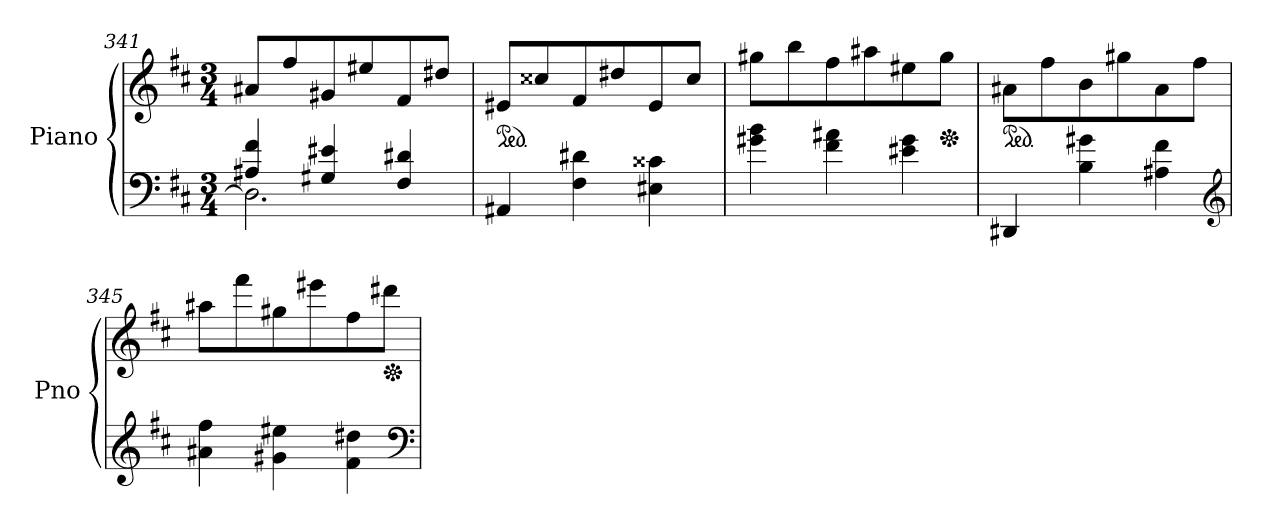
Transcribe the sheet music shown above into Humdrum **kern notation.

**kern	**kern
*part1	*part1
*staff2	*staff1
*I"Piano	*
*I'Pno	*
!!LO:PB:g=z
*clefF4	*clefG2
*k[f#c#]	*k[f#c#]
*D:	*D:
*M3/4	*M3/4
=341	=341
*^	*
4A#X/ 4f#/	2.D#\]	8a#X/L
.	.	8ff#/
4G#X/ 4e#X/	.	8g#X/
.	.	8ee#X/
4F#/ 4d#X/	.	8f#/
.	.	8dd#X/J
*v	*v	*
!!LO:PB:g=z
=342	=342
*	*ped
4AA#X/	8e#X/L
.	8cc##X/
4F#\ 4d#X\	8f#/
.	8dd#X/
4E#X\ 4c##X\	8e#/
.	8cc##/J
=343	=343
4g#X\ 4b\	8gg#X\L
.	8bb\
4f#\ 4a#X\	8ff#\
.	8aa#X\
4e#X\ 4g#\	8ee#X\
*	*Xped
.	8gg#\J
=344	=344
*	*ped
4DD#X/	8a#X\L
.	8ff#\
4B\ 4g#X\	8b\
.	8gg#X\
4A#X\ 4f#\	8a#\
.	8ff#\J
*clefG2	*
=345	=345
4a#X\ 4ff#\	8aa#X\L
.	8fff#\
4g#X\ 4ee#X\	8gg#X\
.	8eee#X\
4f#\ 4dd#X\	8ff#\
*	*Xped
.	8ddd#X\J
*clefF4	*
=	=
*-	*-
